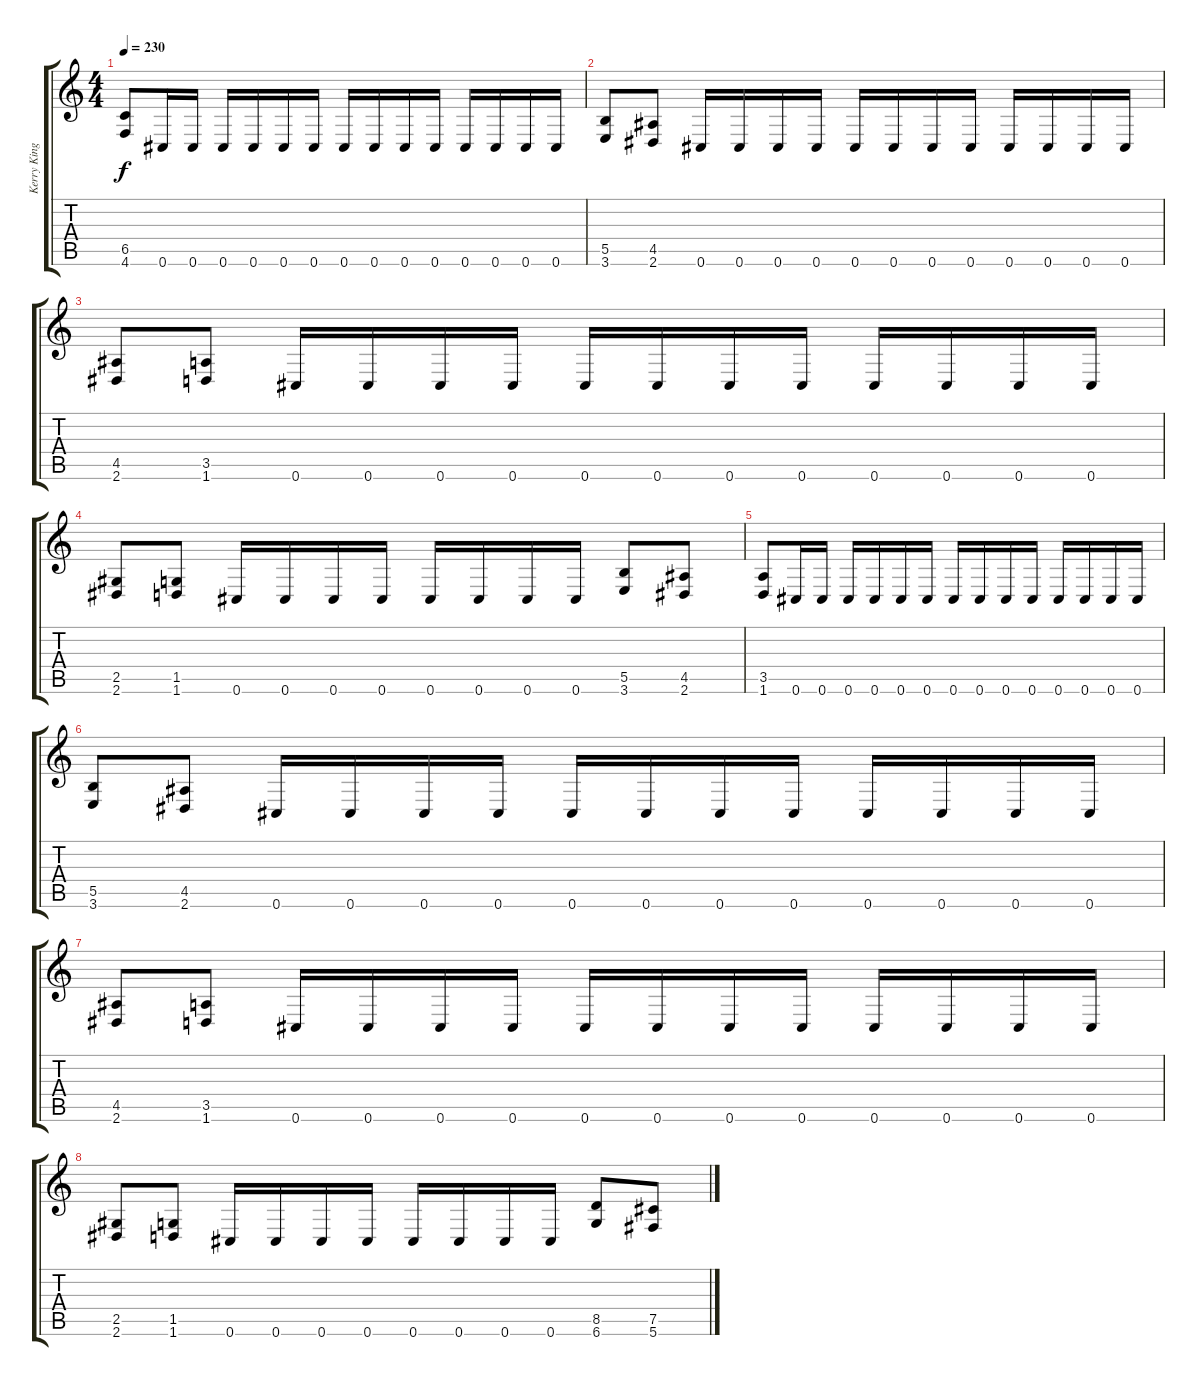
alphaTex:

\track ("Kerry King" "Kerry King") {instrument distortionguitar}
\staff {score tabs}
\tuning (Db4 Ab3 E3 B2 Gb2 Db2) {hide}
\ts (4 4)
\tempo 230
\clef g2
\ks c
(6.5 4.6).8{dy f} 0.6.16 0.6.16 0.6.16 0.6.16 0.6.16 0.6.16 0.6.16 0.6.16 0.6.16 0.6.16 0.6.16 0.6.16 0.6.16 0.6.16 |
(5.5 3.6).8 (4.5 2.6).8 0.6.16 0.6.16 0.6.16 0.6.16 0.6.16 0.6.16 0.6.16 0.6.16 0.6.16 0.6.16 0.6.16 0.6.16 |
(4.5 2.6).8 (3.5 1.6).8 0.6.16 0.6.16 0.6.16 0.6.16 0.6.16 0.6.16 0.6.16 0.6.16 0.6.16 0.6.16 0.6.16 0.6.16 |
(2.5 2.6).8 (1.5 1.6).8 0.6.16 0.6.16 0.6.16 0.6.16 0.6.16 0.6.16 0.6.16 0.6.16 (5.5 3.6).8 (4.5 2.6).8 |
(3.5 1.6).8 0.6.16 0.6.16 0.6.16 0.6.16 0.6.16 0.6.16 0.6.16 0.6.16 0.6.16 0.6.16 0.6.16 0.6.16 0.6.16 0.6.16 |
(5.5 3.6).8 (4.5 2.6).8 0.6.16 0.6.16 0.6.16 0.6.16 0.6.16 0.6.16 0.6.16 0.6.16 0.6.16 0.6.16 0.6.16 0.6.16 |
(4.5 2.6).8 (3.5 1.6).8 0.6.16 0.6.16 0.6.16 0.6.16 0.6.16 0.6.16 0.6.16 0.6.16 0.6.16 0.6.16 0.6.16 0.6.16 |
(2.5 2.6).8 (1.5 1.6).8 0.6.16 0.6.16 0.6.16 0.6.16 0.6.16 0.6.16 0.6.16 0.6.16 (8.5 6.6).8 (7.5 5.6).8
